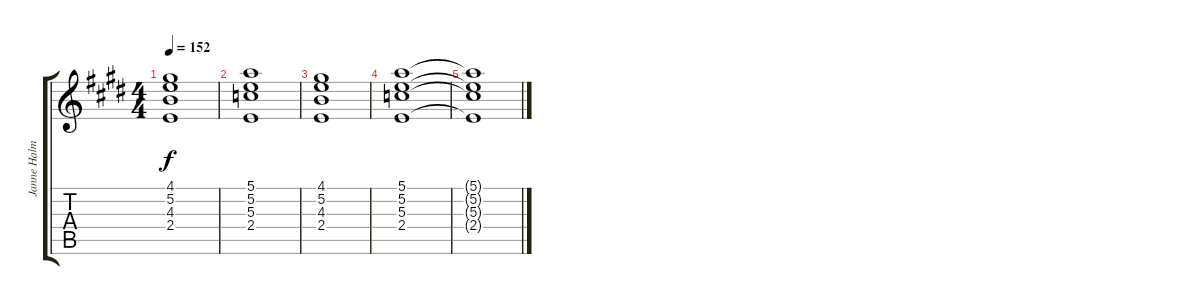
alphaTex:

\track ("Janne Halmkrona" "Janne Halm") {instrument distortionguitar}
\staff {score tabs}
\tuning (E4 B3 G3 D3 A2 E2) {hide}
\ts (4 4)
\tempo 152
\clef g2
\ks e
(4.1 5.2 4.3 2.4).1{dy f} |
(5.1 5.2 5.3 2.4).1 |
(4.1 5.2 4.3 2.4).1 |
(5.1 5.2 5.3 2.4).1 |
(5.1{t} 5.2{t} 5.3{t} 2.4{t}).1
